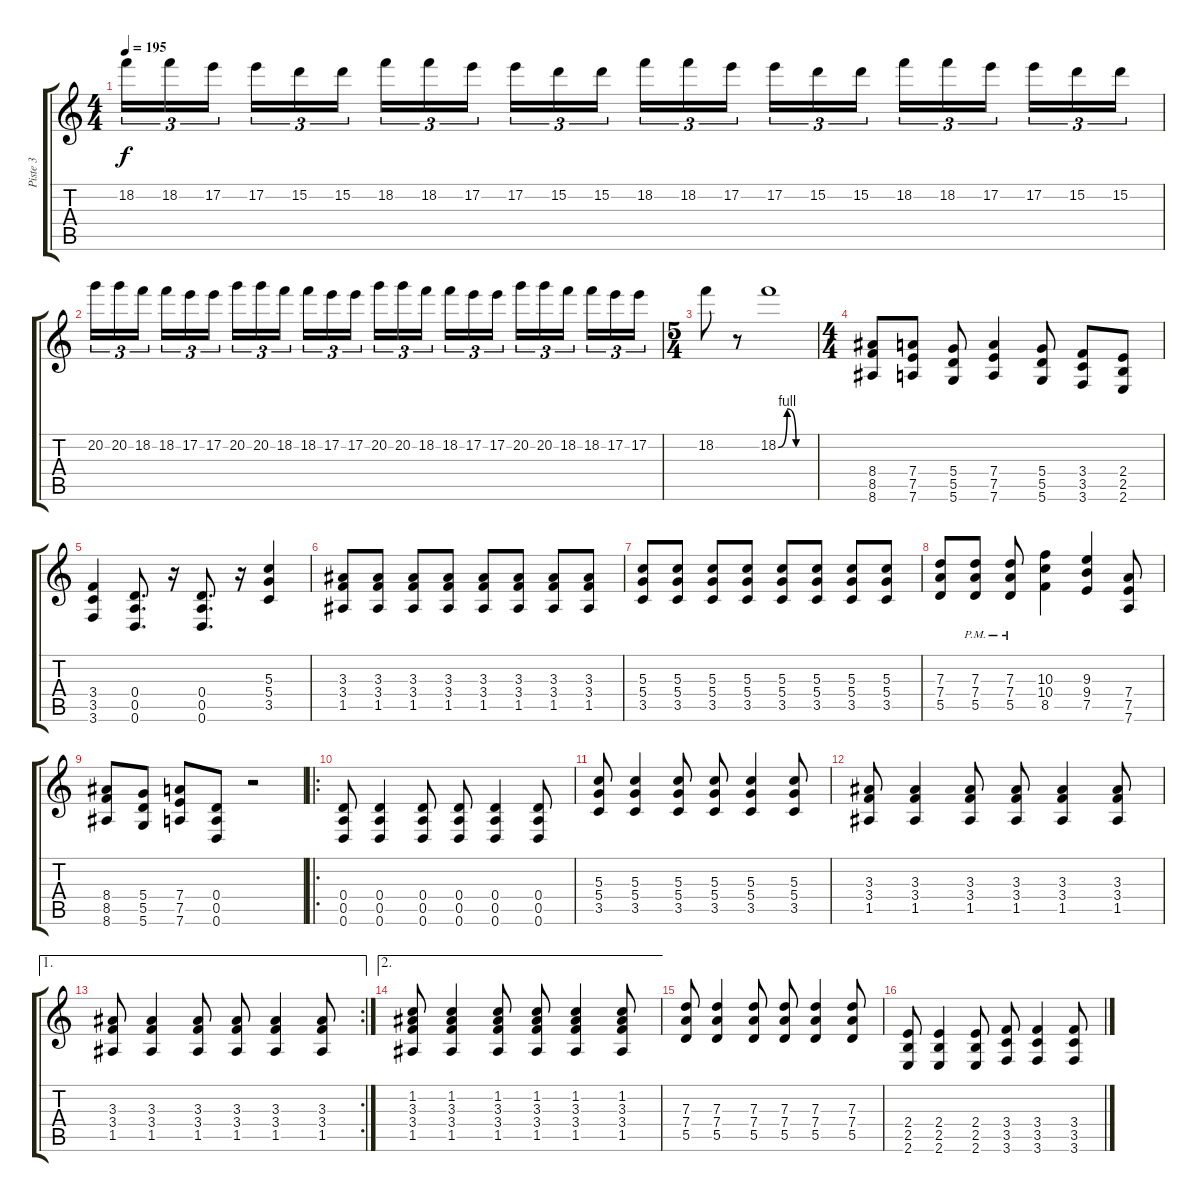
\track ("Piste 3" "Piste 3") {instrument overdrivenguitar}
\staff {score tabs}
\tuning (E4 B3 G3 D3 A2 D2) {hide}
\ts (4 4)
\tempo 195
\clef g2
\ks c
18.2.16{tu (3 2) dy f} 18.2.16{tu (3 2)} 17.2.16{tu (3 2) beam splitsecondary} 17.2.16{tu (3 2)} 15.2.16{tu (3 2)} 15.2.16{tu (3 2)} 18.2.16{tu (3 2)} 18.2.16{tu (3 2)} 17.2.16{tu (3 2) beam splitsecondary} 17.2.16{tu (3 2)} 15.2.16{tu (3 2)} 15.2.16{tu (3 2)} 18.2.16{tu (3 2)} 18.2.16{tu (3 2)} 17.2.16{tu (3 2) beam splitsecondary} 17.2.16{tu (3 2)} 15.2.16{tu (3 2)} 15.2.16{tu (3 2)} 18.2.16{tu (3 2)} 18.2.16{tu (3 2)} 17.2.16{tu (3 2) beam splitsecondary} 17.2.16{tu (3 2)} 15.2.16{tu (3 2)} 15.2.16{tu (3 2)} |
20.2.16{tu (3 2)} 20.2.16{tu (3 2)} 18.2.16{tu (3 2) beam splitsecondary} 18.2.16{tu (3 2)} 17.2.16{tu (3 2)} 17.2.16{tu (3 2)} 20.2.16{tu (3 2)} 20.2.16{tu (3 2)} 18.2.16{tu (3 2) beam splitsecondary} 18.2.16{tu (3 2)} 17.2.16{tu (3 2)} 17.2.16{tu (3 2)} 20.2.16{tu (3 2)} 20.2.16{tu (3 2)} 18.2.16{tu (3 2) beam splitsecondary} 18.2.16{tu (3 2)} 17.2.16{tu (3 2)} 17.2.16{tu (3 2)} 20.2.16{tu (3 2)} 20.2.16{tu (3 2)} 18.2.16{tu (3 2) beam splitsecondary} 18.2.16{tu (3 2)} 17.2.16{tu (3 2)} 17.2.16{tu (3 2)} |
\ts (5 4)
18.2.8 r.8 18.2{be (custom 0 0 15 4 30 0 45 0 60 0)}.1 |
\ts (4 4)
(8.4 8.5 8.6).8{volume 10 balance 16} (7.4 7.5 7.6).8 (5.4 5.5 5.6).8 (7.4 7.5 7.6).4 (5.4 5.5 5.6).8 (3.4 3.5 3.6).8 (2.4 2.5 2.6).8 |
(3.4 3.5 3.6).4 (0.4 0.5 0.6).8{d} r.16 (0.4 0.5 0.6).8{d} r.16 (5.3 5.4 3.5).4 |
(3.3 3.4 1.5).8 (3.3 3.4 1.5).8 (3.3 3.4 1.5).8 (3.3 3.4 1.5).8 (3.3 3.4 1.5).8 (3.3 3.4 1.5).8 (3.3 3.4 1.5).8 (3.3 3.4 1.5).8 |
(5.3 5.4 3.5).8 (5.3 5.4 3.5).8 (5.3 5.4 3.5).8 (5.3 5.4 3.5).8 (5.3 5.4 3.5).8 (5.3 5.4 3.5).8 (5.3 5.4 3.5).8 (5.3 5.4 3.5).8 |
(7.3 7.4 5.5).8 (7.3{pm} 7.4{pm} 5.5{pm}).8 (7.3{pm} 7.4{pm} 5.5{pm}).8 (10.3 10.4 8.5).4 (9.3 9.4 7.5).4 (7.4 7.5 7.6).8 |
(8.4 8.5 8.6).8 (5.4 5.5 5.6).8 (7.4 7.5 7.6).8 (0.4 0.5 0.6).8 r.2 |
\ro
(0.4 0.5 0.6).8 (0.4 0.5 0.6).4 (0.4 0.5 0.6).8 (0.4 0.5 0.6).8 (0.4 0.5 0.6).4 (0.4 0.5 0.6).8 |
(5.3 5.4 3.5).8 (5.3 5.4 3.5).4 (5.3 5.4 3.5).8 (5.3 5.4 3.5).8 (5.3 5.4 3.5).4 (5.3 5.4 3.5).8 |
(3.3 3.4 1.5).8 (3.3 3.4 1.5).4 (3.3 3.4 1.5).8 (3.3 3.4 1.5).8 (3.3 3.4 1.5).4 (3.3 3.4 1.5).8 |
\ae 1
\rc 2
(3.3 3.4 1.5).8 (3.3 3.4 1.5).4 (3.3 3.4 1.5).8 (3.3 3.4 1.5).8 (3.3 3.4 1.5).4 (3.3 3.4 1.5).8 |
\ae 2
(1.2 3.3 3.4 1.5).8 (1.2 3.3 3.4 1.5).4 (1.2 3.3 3.4 1.5).8 (1.2 3.3 3.4 1.5).8 (1.2 3.3 3.4 1.5).4 (1.2 3.3 3.4 1.5).8 |
(7.3 7.4 5.5).8 (7.3 7.4 5.5).4 (7.3 7.4 5.5).8 (7.3 7.4 5.5).8 (7.3 7.4 5.5).4 (7.3 7.4 5.5).8 |
(2.4 2.5 2.6).8 (2.4 2.5 2.6).4 (2.4 2.5 2.6).8 (3.4 3.5 3.6).8 (3.4 3.5 3.6).4 (3.4 3.5 3.6).8
